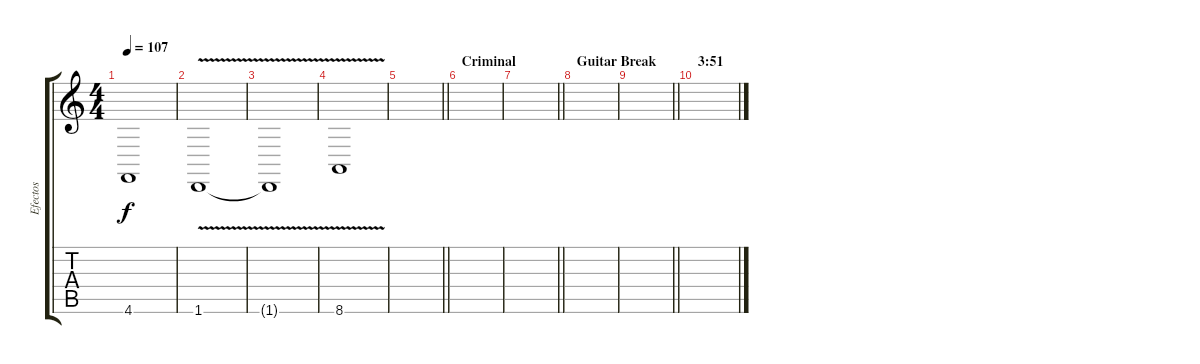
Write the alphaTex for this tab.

\track ("Efectos" "Efectos") {instrument pad2warm}
\staff {score tabs}
\tuning (Eb4 Bb3 Gb3 Db3 Ab2 Db2) {hide}
\ts (4 4)
\tempo 107
\clef g2
\ks c
4.6{t}.1{dy f} |
1.6{v}.1 |
1.6{t}.1 |
8.6{v}.1 |
\barLineRight lightlight
|
\section ("" "Criminal")
|
\barLineRight lightlight
|
\section ("" "Guitar Break")
|
\barLineRight lightlight
|
\section ("" "3:51")
